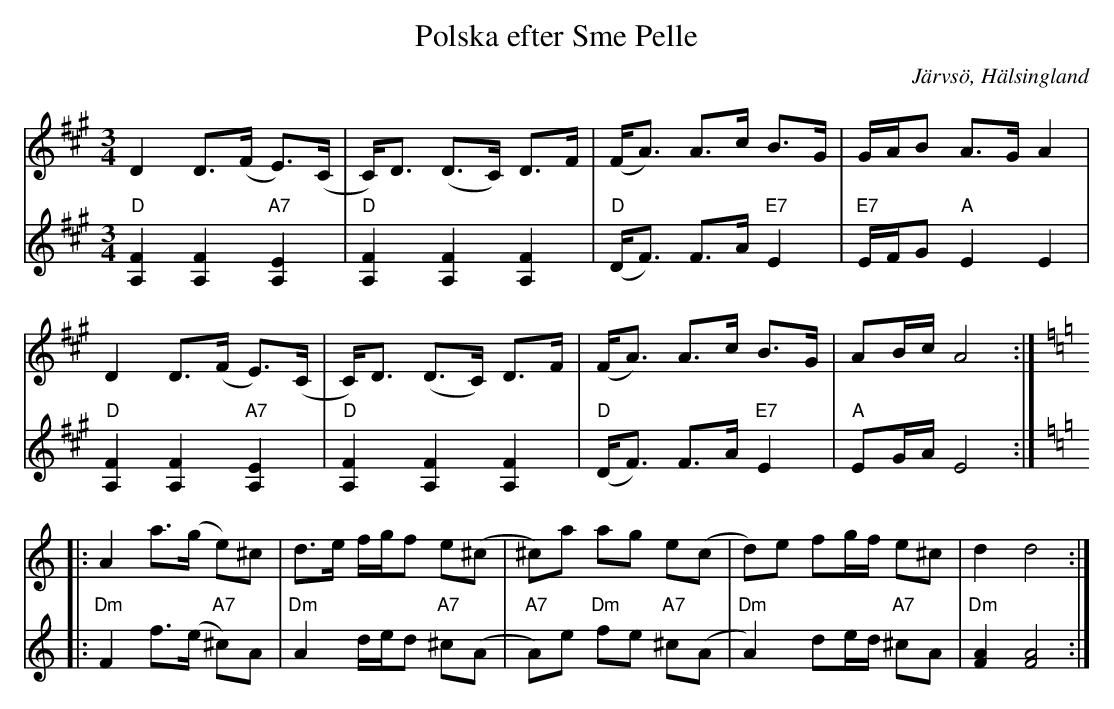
X:1
T:Polska efter Sme Pelle
O:Järvsö, Hälsingland
M:3/4
L:1/16
K:A
V:1
D4 D3(F E3)(C | C)D3 (D3C) D3F | (FA3) A3c B3G | GAB2 A3G A4 |
D4 D3(F E3)(C | C)D3 (D3C) D3F | (FA3) A3c B3G | A2Bc A8 :|
[K:C] |: A4 a3(g e2)^c2 | d3e fgf2 e2(^c2 | ^c2)a2 a2g2 e2(c2 | d2)e2 f2gf e2^c2 | d4 d8 :|
V:2
"D" [FA,]4 [FA,]4 "A7" [EA,]4 | "D" [FA,]4 [FA,]4 [FA,]4 | "D" (DF3) F3A "E7" E4 | "E7" EFG2 "A" E4 E4 |
"D" [FA,]4 [FA,]4 "A7" [EA,]4 | "D" [FA,]4 [FA,]4 [FA,]4 | "D" (DF3) F3A "E7" E4 | "A" E2GA E8 :|
[K:C] |: "Dm" F4 f3(e "A7" ^c2)A2 | "Dm" A4 ded2 "A7" ^c2(A2 | "A7" A2)e2 "Dm" f2e2 "A7" ^c2(A2 | "Dm" A4) d2ed "A7" ^c2A2 | "Dm" [FA]4 [FA]8 :|
